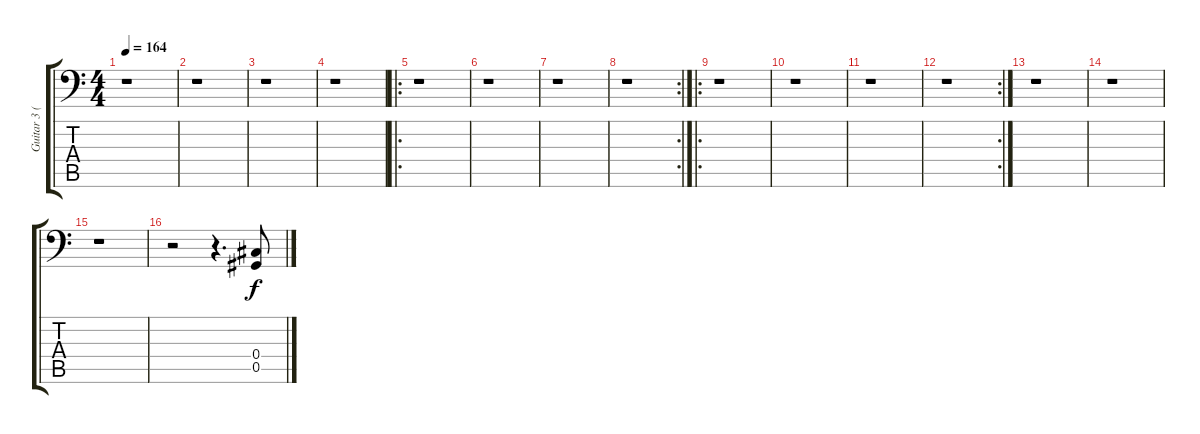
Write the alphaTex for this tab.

\track ("Guitar 3 (1 Octave lower)" "Guitar 3 (") {instrument distortionguitar}
\staff {score tabs}
\tuning (Eb3 Bb2 Gb2 Db2 Ab1 Eb1) {hide}
\ts (4 4)
\tempo 164
\clef f4
\ks c
r.1{dy f} |
r.1 |
r.1 |
r.1 |
\ro
r.1 |
r.1 |
r.1 |
\rc 2
r.1 |
\ro
r.1 |
r.1 |
r.1 |
\rc 2
r.1 |
r.1 |
r.1 |
r.1 |
r.2 r.4{d} (0.4 0.5).8
